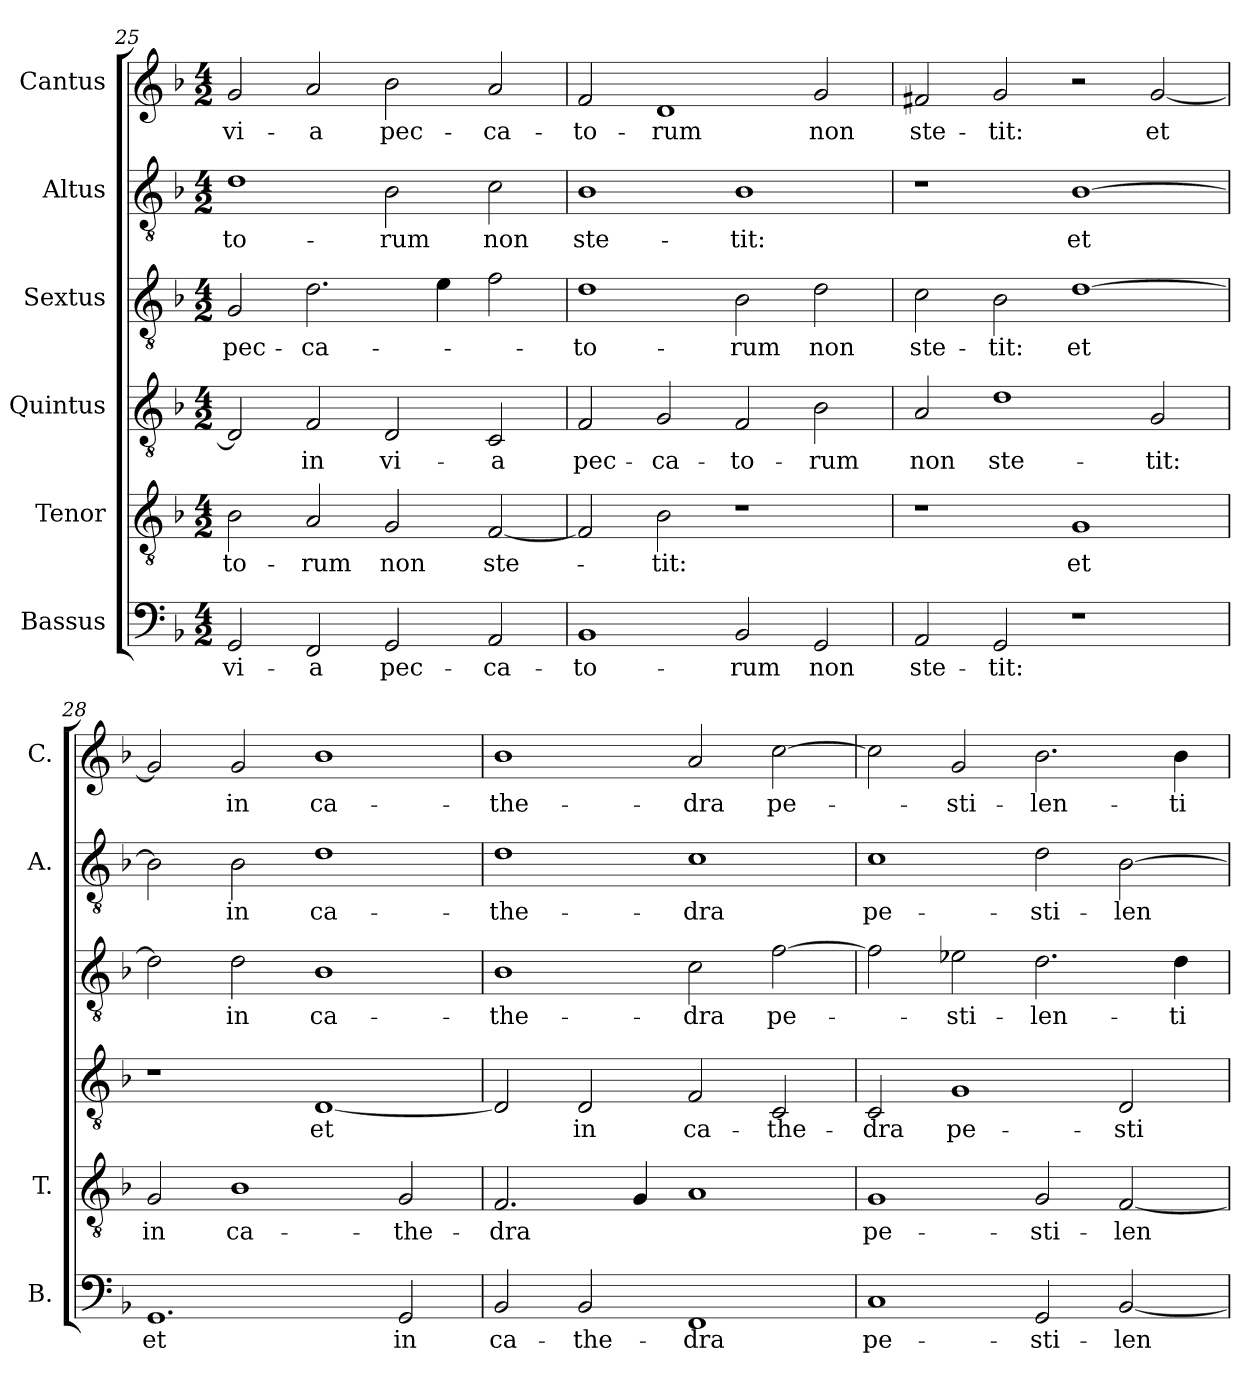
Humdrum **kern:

**kern	**text	**kern	**text	**kern	**text	**kern	**text	**kern	**text	**kern	**text
*part6	*part6	*part5	*part5	*part4	*part4	*part3	*part3	*part2	*part2	*part1	*part1
*staff6	*staff6	*staff5	*staff5	*staff4	*staff4	*staff3	*staff3	*staff2	*staff2	*staff1	*staff1
*I"Bassus	*	*I"Tenor	*	*I"Quintus	*	*I"Sextus	*	*I"Altus	*	*I"Cantus	*
*I'B.	*	*I'T.	*	*	*	*	*	*I'A.	*	*I'C.	*
*clefF4	*	*clefGv2	*	*clefGv2	*	*clefGv2	*	*clefGv2	*	*clefG2	*
*	*	*ITrd7c12	*	*ITrd7c12	*	*ITrd7c12	*	*ITrd7c12	*	*	*
*k[b-]	*	*k[b-]	*	*k[b-]	*	*k[b-]	*	*k[b-]	*	*k[b-]	*
*d:	*	*d:	*	*d:	*	*d:	*	*d:	*	*d:	*
*M4/2	*	*M4/2	*	*M4/2	*	*M4/2	*	*M4/2	*	*M4/2	*
=25	=25	=25	=25	=25	=25	=25	=25	=25	=25	=25	=25
!	!LO:LY:b	!	!LO:LY:b	!	!	!	!LO:LY:b	!	!LO:LY:b	!	!LO:LY:b
2GG/	vi-	2BB-\	-to-	2DD/]	.	2GG/	pec-	1D	-to-	2g/	vi-
!	!LO:LY:b	!	!LO:LY:b	!	!LO:LY:b	!	!LO:LY:b	!	!	!	!LO:LY:b
2FF/	-a	2AA/	-rum	2FF/	in	2.D\	-ca-	.	.	2a/	-a
!	!LO:LY:b	!	!LO:LY:b	!	!LO:LY:b	!	!	!	!LO:LY:b	!	!LO:LY:b
2GG/	pec-	2GG/	non	2DD/	vi-	.	.	2BB-\	-rum	2b-\	pec-
.	.	.	.	.	.	4E\	.	.	.	.	.
!	!LO:LY:b	!	!LO:LY:b	!	!LO:LY:b	!	!	!	!LO:LY:b	!	!LO:LY:b
2AA/	-ca-	[<2FF/	ste-	2CC/	-a	2F\	.	2C\	non	2a/	-ca-
=26	=26	=26	=26	=26	=26	=26	=26	=26	=26	=26	=26
!	!LO:LY:b	!	!	!	!LO:LY:b	!	!LO:LY:b	!	!LO:LY:b	!	!LO:LY:b
1BB-	-to-	2FF/]	.	2FF/	pec-	1D	-to-	1BB-	ste-	2f/	-to-
!	!	!	!LO:LY:b	!	!LO:LY:b	!	!	!	!	!	!LO:LY:b
.	.	2BB-\	-tit:	2GG/	-ca-	.	.	.	.	1d	-rum
!	!LO:LY:b	!	!	!	!LO:LY:b	!	!LO:LY:b	!	!LO:LY:b	!	!
2BB-/	-rum	1r	.	2FF/	-to-	2BB-\	-rum	1BB-	-tit:	.	.
!	!LO:LY:b	!	!	!	!LO:LY:b	!	!LO:LY:b	!	!	!	!LO:LY:b
2GG/	non	.	.	2BB-\	-rum	2D\	non	.	.	2g/	non
!!LO:LB:g=z
=27	=27	=27	=27	=27	=27	=27	=27	=27	=27	=27	=27
!	!LO:LY:b	!	!	!	!LO:LY:b	!	!LO:LY:b	!	!	!	!LO:LY:b
2AA/	ste-	1r	.	2AA/	non	2C\	ste-	1r	.	2f#X/	ste-
!	!LO:LY:b	!	!	!	!LO:LY:b	!	!LO:LY:b	!	!	!	!LO:LY:b
2GG/	-tit:	.	.	1D	ste-	2BB-\	-tit:	.	.	2g/	-tit:
!	!	!	!LO:LY:b	!	!	!	!LO:LY:b	!	!LO:LY:b	!	!
1r	.	1GG	et	.	.	[>1D	et	[>1BB-	et	2r	.
!	!	!	!	!	!LO:LY:b	!	!	!	!	!	!LO:LY:b
.	.	.	.	2GG/	-tit:	.	.	.	.	[<2g/	et
=28	=28	=28	=28	=28	=28	=28	=28	=28	=28	=28	=28
!	!LO:LY:b	!	!LO:LY:b	!	!	!	!	!	!	!	!
1.GG	et	2GG/	in	1r	.	2D\]	.	2BB-\]	.	2g/]	.
!	!	!	!LO:LY:b	!	!	!	!LO:LY:b	!	!LO:LY:b	!	!LO:LY:b
.	.	1BB-	ca-	.	.	2D\	in	2BB-\	in	2g/	in
!	!	!	!	!	!LO:LY:b	!	!LO:LY:b	!	!LO:LY:b	!	!LO:LY:b
.	.	.	.	[<1DD	et	1BB-	ca-	1D	ca-	1b-	ca-
!	!LO:LY:b	!	!LO:LY:b	!	!	!	!	!	!	!	!
2GG/	in	2GG/	-the-	.	.	.	.	.	.	.	.
=29	=29	=29	=29	=29	=29	=29	=29	=29	=29	=29	=29
!	!LO:LY:b	!	!LO:LY:b	!	!	!	!LO:LY:b	!	!LO:LY:b	!	!LO:LY:b
2BB-/	ca-	2.FF/	-dra	2DD/]	.	1BB-	-the-	1D	-the-	1b-	-the-
!	!LO:LY:b	!	!	!	!LO:LY:b	!	!	!	!	!	!
2BB-/	-the-	.	.	2DD/	in	.	.	.	.	.	.
.	.	4GG/	.	.	.	.	.	.	.	.	.
!	!LO:LY:b	!	!	!	!LO:LY:b	!	!LO:LY:b	!	!LO:LY:b	!	!LO:LY:b
1FF	-dra	1AA	.	2FF/	ca-	2C\	-dra	1C	-dra	2a/	-dra
!	!	!	!	!	!LO:LY:b	!	!LO:LY:b	!	!	!	!LO:LY:b
.	.	.	.	2CC/	-the-	[>2F\	pe-	.	.	[>2cc\	pe-
=30	=30	=30	=30	=30	=30	=30	=30	=30	=30	=30	=30
!	!LO:LY:b	!	!LO:LY:b	!	!LO:LY:b	!	!	!	!LO:LY:b	!	!
1C	pe-	1GG	pe-	2CC/	-dra	2F\]	.	1C	pe-	2cc\]	.
!	!	!	!	!	!LO:LY:b	!	!LO:LY:b	!	!	!	!LO:LY:b
.	.	.	.	1GG	pe-	2E-X\	-sti-	.	.	2g/	-sti-
!	!LO:LY:b	!	!LO:LY:b	!	!	!	!LO:LY:b	!	!LO:LY:b	!	!LO:LY:b
2GG/	-sti-	2GG/	-sti-	.	.	2.D\	-len-	2D\	-sti-	2.b-\	-len-
!	!LO:LY:b	!	!LO:LY:b	!	!LO:LY:b	!	!	!	!LO:LY:b	!	!
[<2BB-/	-len-	[<2FF/	-len-	2DD/	-sti-	.	.	[>2BB-\	-len-	.	.
!	!	!	!	!	!	!	!LO:LY:b	!	!	!	!LO:LY:b
.	.	.	.	.	.	4D\	-ti-	.	.	4b-\	-ti-
=	=	=	=	=	=	=	=	=	=	=	=
*-	*-	*-	*-	*-	*-	*-	*-	*-	*-	*-	*-
